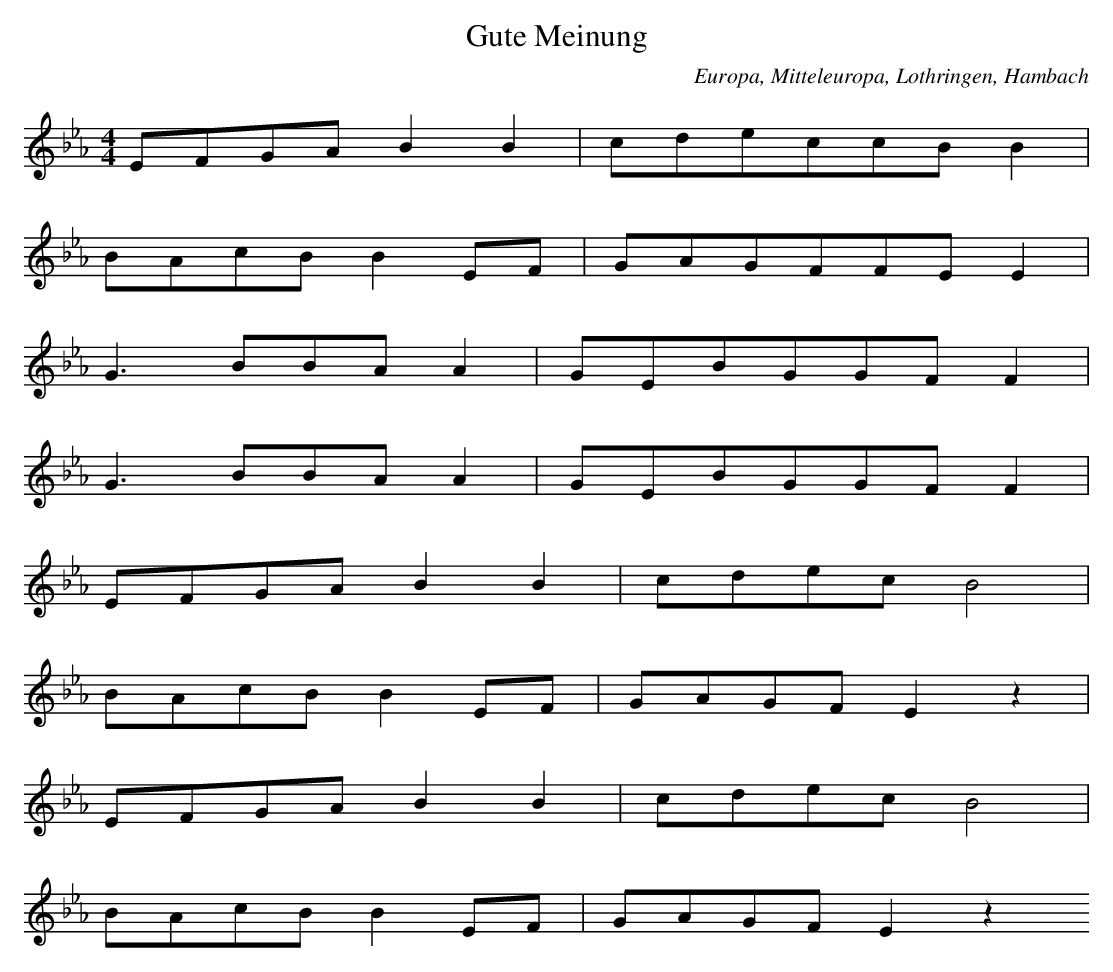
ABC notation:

X:1
T: Gute Meinung
O: Europa, Mitteleuropa, Lothringen, Hambach
M: 4/4
L: 1/8
K: Eb
EFGAB2B2 | cdeccBB2 |
BAcBB2EF | GAGFFEE2 |
G3BBAA2 | GEBGGFF2 |
G3BBAA2 | GEBGGFF2 |
EFGAB2B2 | cdecB4 |
BAcBB2EF | GAGFE2z2 |
EFGAB2B2 | cdecB4 |
BAcBB2EF | GAGFE2z2
